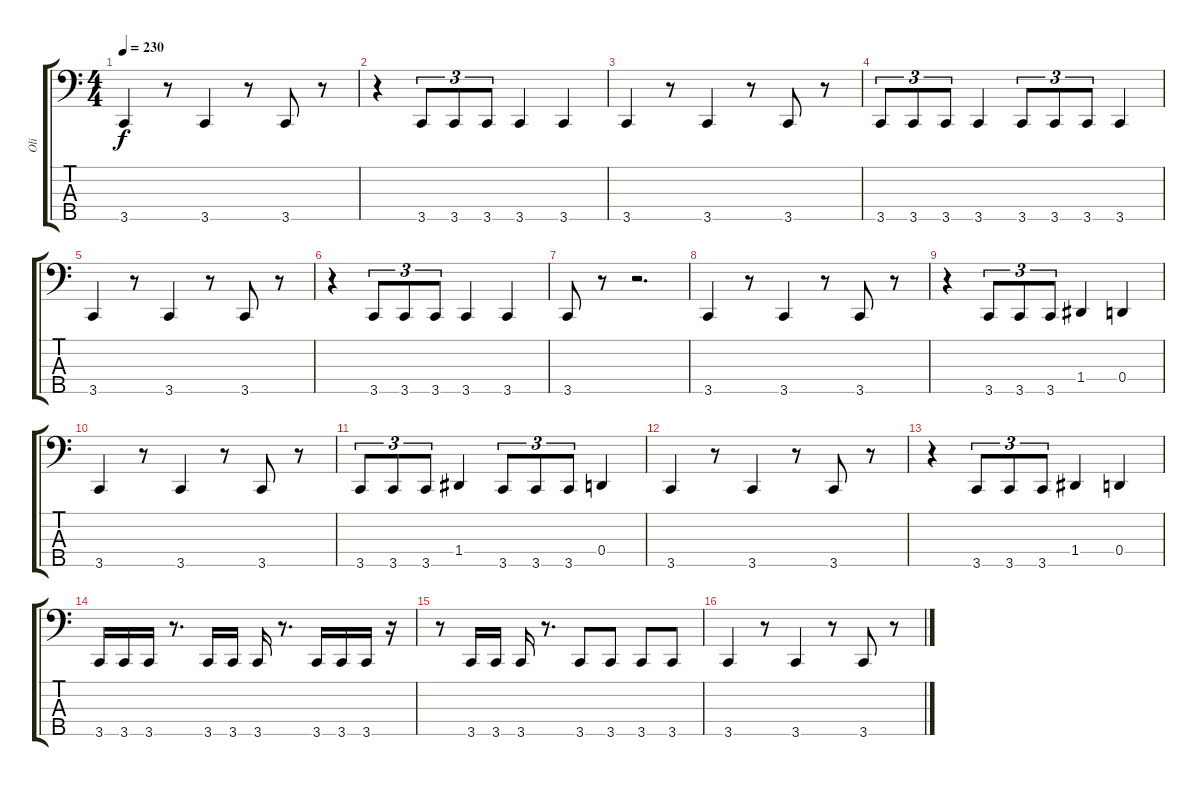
\track ("Oli" "Oli") {solo instrument electricbasspick}
\staff {score tabs}
\tuning (F2 C2 G1 D1 A0) {hide}
\ts (4 4)
\tempo 230
\clef f4
\ks c
3.5.4{dy f} r.8 3.5.4 r.8 3.5.8 r.8 |
r.4 3.5.8{tu (3 2)} 3.5.8{tu (3 2)} 3.5.8{tu (3 2)} 3.5.4 3.5.4 |
3.5.4 r.8 3.5.4 r.8 3.5.8 r.8 |
3.5.8{tu (3 2)} 3.5.8{tu (3 2)} 3.5.8{tu (3 2)} 3.5.4 3.5.8{tu (3 2)} 3.5.8{tu (3 2)} 3.5.8{tu (3 2)} 3.5.4 |
3.5.4 r.8 3.5.4 r.8 3.5.8 r.8 |
r.4 3.5.8{tu (3 2)} 3.5.8{tu (3 2)} 3.5.8{tu (3 2)} 3.5.4 3.5.4 |
3.5.8 r.8 r.2{d} |
3.5.4 r.8 3.5.4 r.8 3.5.8 r.8 |
r.4 3.5.8{tu (3 2)} 3.5.8{tu (3 2)} 3.5.8{tu (3 2)} 1.4.4 0.4.4 |
3.5.4 r.8 3.5.4 r.8 3.5.8 r.8 |
3.5.8{tu (3 2)} 3.5.8{tu (3 2)} 3.5.8{tu (3 2)} 1.4.4 3.5.8{tu (3 2)} 3.5.8{tu (3 2)} 3.5.8{tu (3 2)} 0.4.4 |
3.5.4 r.8 3.5.4 r.8 3.5.8 r.8 |
r.4 3.5.8{tu (3 2)} 3.5.8{tu (3 2)} 3.5.8{tu (3 2)} 1.4.4 0.4.4 |
3.5.16 3.5.16 3.5.16 r.8{d} 3.5.16 3.5.16 3.5.16 r.8{d} 3.5.16 3.5.16 3.5.16 r.16 |
r.8 3.5.16 3.5.16 3.5.16 r.8{d} 3.5.8 3.5.8 3.5.8 3.5.8 |
3.5.4 r.8 3.5.4 r.8 3.5.8 r.8
